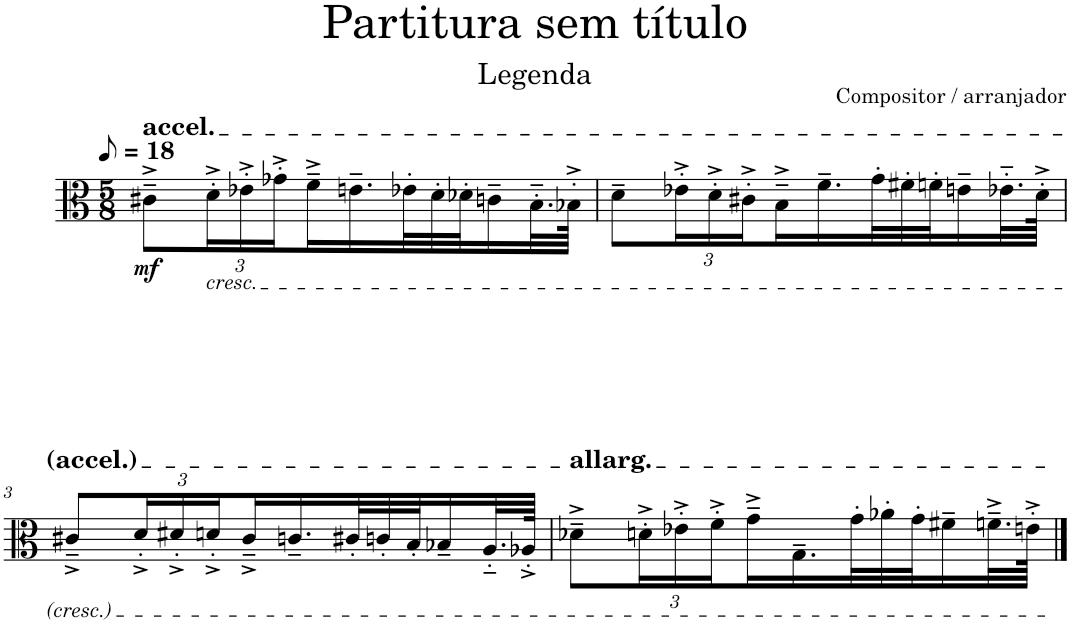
**kern	**dynam
*part1	*part1
*staff1	*staff1
*I"Viola	*
*I'Vla.	*
*clefC3	*
*k[]	*
*M5/8	*
*MM9	*
=1	=1
!LO:TX:a:t=accel.	!
!	!LO:DY:b
8c#X~^\L	mf
*Xbrackettup	*
!LO:TX:b:i:t=cresc.	!
24d'^\L	.
24e-X'^\	.
24g-X'^\	.
16f~^\	.
16.en~\	.
32e-X'\L	.
32d'\	.
32d-X'\J	.
16cn~\	.
32.B'~\L	.
64B-X'^\JJJk	.
=2	=2
8d~\L	.
24e-X'^\L	.
24d'^\	.
24c#X'^\	.
16B~^\	.
16.f~\	.
32g'\L	.
32f#X'\	.
32fn'\J	.
16en~\	.
32.e-X'~\L	.
64d'^\JJJk	.
!!LO:LB:g=z
=3	=3
8c#X~^/L	.
24d'^/L	.
24d#X'^/	.
24dn'^/	.
16c#~^/	.
16.cn~/	.
32c#X'/L	.
32cn'/	.
32B'/J	.
16B-X~/	.
32.A'~/L	.
64A-X'^/JJJk	.
=4	=4
!LO:TX:a:t=allarg.	!
8d-X~^\L	.
24dn'^\L	.
24e-X'^\	.
24f'^\	.
16g~^\	.
16.G~\	.
32g'\L	.
32a-X'\	.
32g'\J	.
16f#X~\	.
32.fn~^\L	.
64en'^\JJJk	.
==	==
*-	*-
